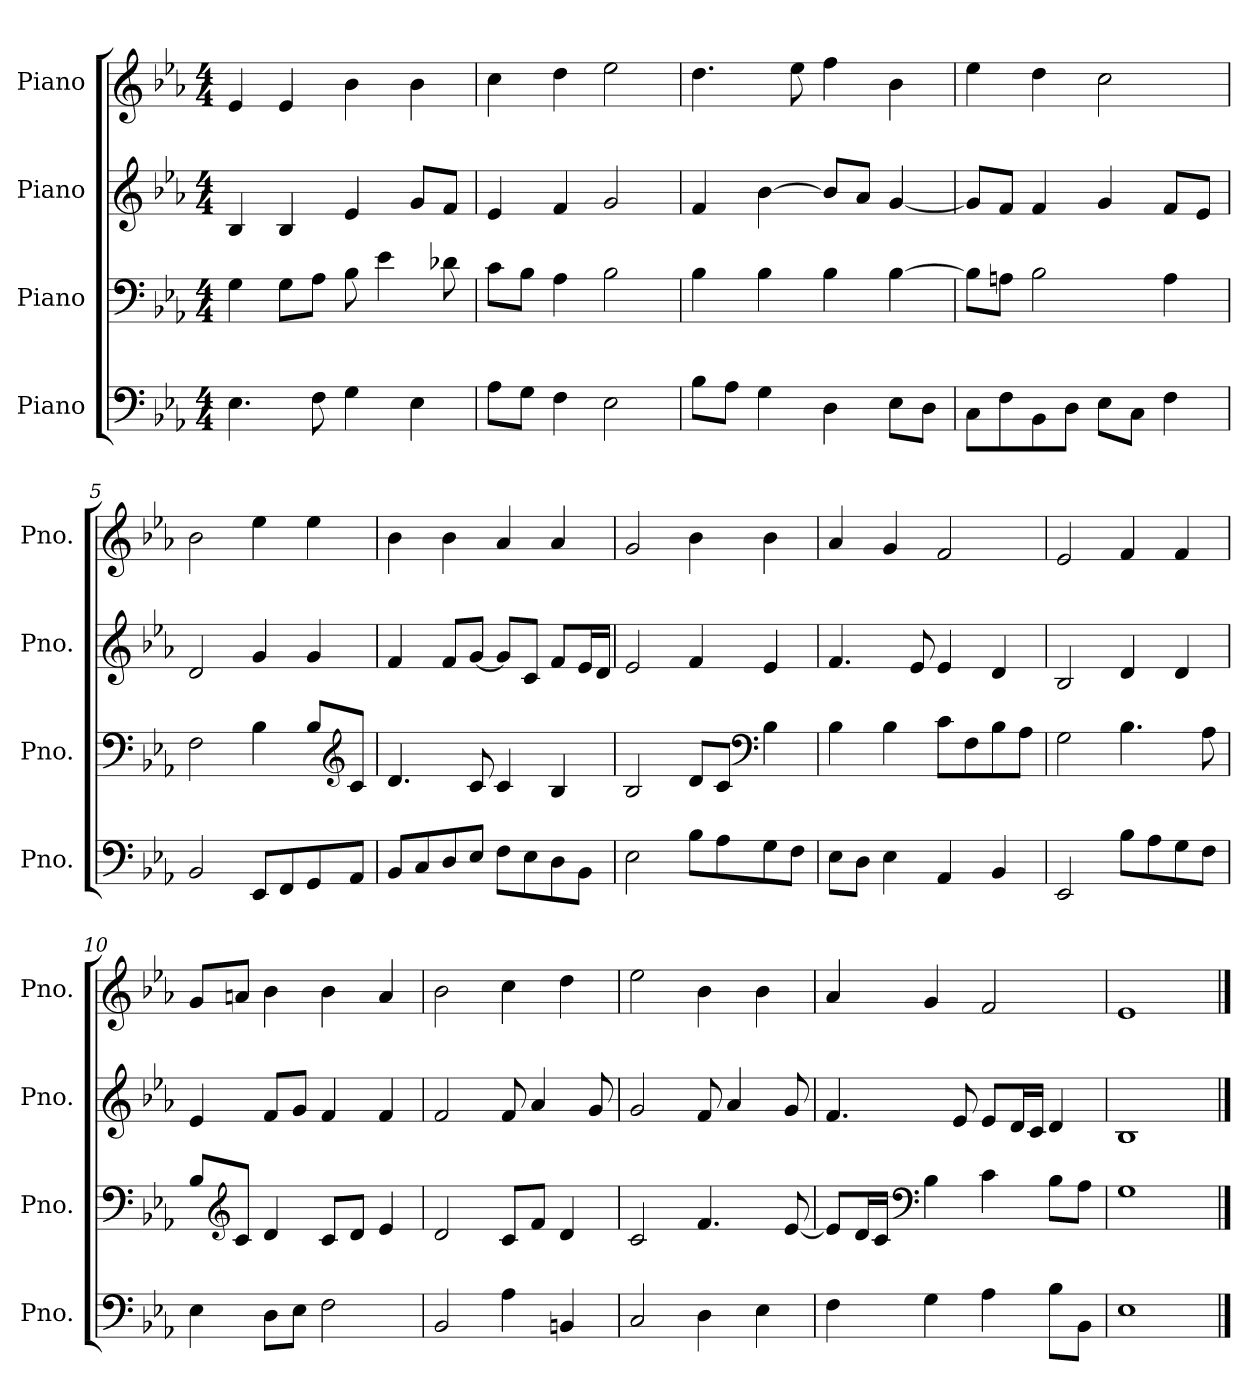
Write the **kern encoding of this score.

**kern	**kern	**kern	**kern
*part4	*part3	*part2	*part1
*staff4	*staff3	*staff2	*staff1
*I"Piano	*I"Piano	*I"Piano	*I"Piano
*I'Pno.	*I'Pno.	*I'Pno.	*I'Pno.
*clefF4	*clefF4	*clefG2	*clefG2
*k[b-e-a-]	*k[b-e-a-]	*k[b-e-a-]	*k[b-e-a-]
*M4/4	*M4/4	*M4/4	*M4/4
*MM120	*MM120	*MM120	*MM120
=1	=1	=1	=1
4.E-\	4G\	4B-/	4e-/
.	8G\L	4B-/	4e-/
8F\	8A-\J	.	.
4G\	8B-\	4e-/	4b-\
.	4e-\	.	.
4E-\	.	8g/L	4b-\
.	8d-X\	8f/J	.
=2	=2	=2	=2
8A-\L	8c\L	4e-/	4cc\
8G\J	8B-\J	.	.
4F\	4A-\	4f/	4dd\
2E-\	2B-\	2g/	2ee-\
=3	=3	=3	=3
8B-\L	4B-\	4f/	4.dd\
8A-\J	.	.	.
4G\	4B-\	[4b-\	.
.	.	.	8ee-\
4D\	4B-\	8b-/L]	4ff\
.	.	8a-/J	.
8E-\L	[4B-\	[4g/	4b-\
8D\J	.	.	.
=4	=4	=4	=4
8C\L	8B-\L]	8g/L]	4ee-\
8F\	8An\J	8f/J	.
8BB-\	2B-\	4f/	4dd\
8D\J	.	.	.
8E-\L	.	4g/	2cc\
8C\J	.	.	.
4F\	4A\	8f/L	.
.	.	8e-/J	.
=5	=5	=5	=5
2BB-/	2F\	2d/	2b-\
8EE-/L	4B-\	4g/	4ee-\
8FF/	.	.	.
8GG/	8B-/L	4g/	4ee-\
*	*clefG2	*	*
8AA-/J	8c/J	.	.
!!LO:LB:g=z
=6	=6	=6	=6
8BB-/L	4.d/	4f/	4b-\
8C/	.	.	.
8D/	.	8f/L	4b-\
8E-/J	8c/	[8g/J	.
8F\L	4c/	8g/L]	4a-/
8E-\	.	8c/J	.
8D\	4B-/	8f/L	4a-/
8BB-\J	.	16e-/L	.
.	.	16d/JJ	.
=7	=7	=7	=7
2E-\	2B-/	2e-/	2g/
8B-\L	8d/L	4f/	4b-\
8A-\	8c/J	.	.
*	*clefF4	*	*
8G\	4B-\	4e-/	4b-\
8F\J	.	.	.
=8	=8	=8	=8
8E-\L	4B-\	4.f/	4a-/
8D\J	.	.	.
4E-\	4B-\	.	4g/
.	.	8e-/	.
4AA-/	8c\L	4e-/	2f/
.	8F\	.	.
4BB-/	8B-\	4d/	.
.	8A-\J	.	.
=9	=9	=9	=9
2EE-/	2G\	2B-/	2e-/
8B-\L	4.B-\	4d/	4f/
8A-\	.	.	.
8G\	.	4d/	4f/
8F\J	8A-\	.	.
=10	=10	=10	=10
4E-\	8B-/L	4e-/	8g/L
*	*clefG2	*	*
.	8c/J	.	8an/J
8D\L	4d/	8f/L	4b-\
8E-\J	.	8g/J	.
2F\	8c/L	4f/	4b-\
.	8d/J	.	.
.	4e-/	4f/	4a/
!!LO:LB:g=z
=11	=11	=11	=11
2BB-/	2d/	2f/	2b-\
4A-\	8c/L	8f/	4cc\
.	8f/J	4a-/	.
4BBn/	4d/	.	4dd\
.	.	8g/	.
=12	=12	=12	=12
2C/	2c/	2g/	2ee-\
4D\	4.f/	8f/	4b-\
.	.	4a-/	.
4E-\	.	.	4b-\
.	[8e-/	8g/	.
=13	=13	=13	=13
4F\	8e-/L]	4.f/	4a-/
.	16d/L	.	.
.	16c/JJ	.	.
*	*clefF4	*	*
4G\	4B-\	.	4g/
.	.	8e-/	.
4A-\	4c\	8e-/L	2f/
.	.	16d/L	.
.	.	16c/JJ	.
8B-\L	8B-\L	4d/	.
8BB-\J	8A-\J	.	.
=14	=14	=14	=14
1E-	1G	1B-	1e-
==	==	==	==
*-	*-	*-	*-
